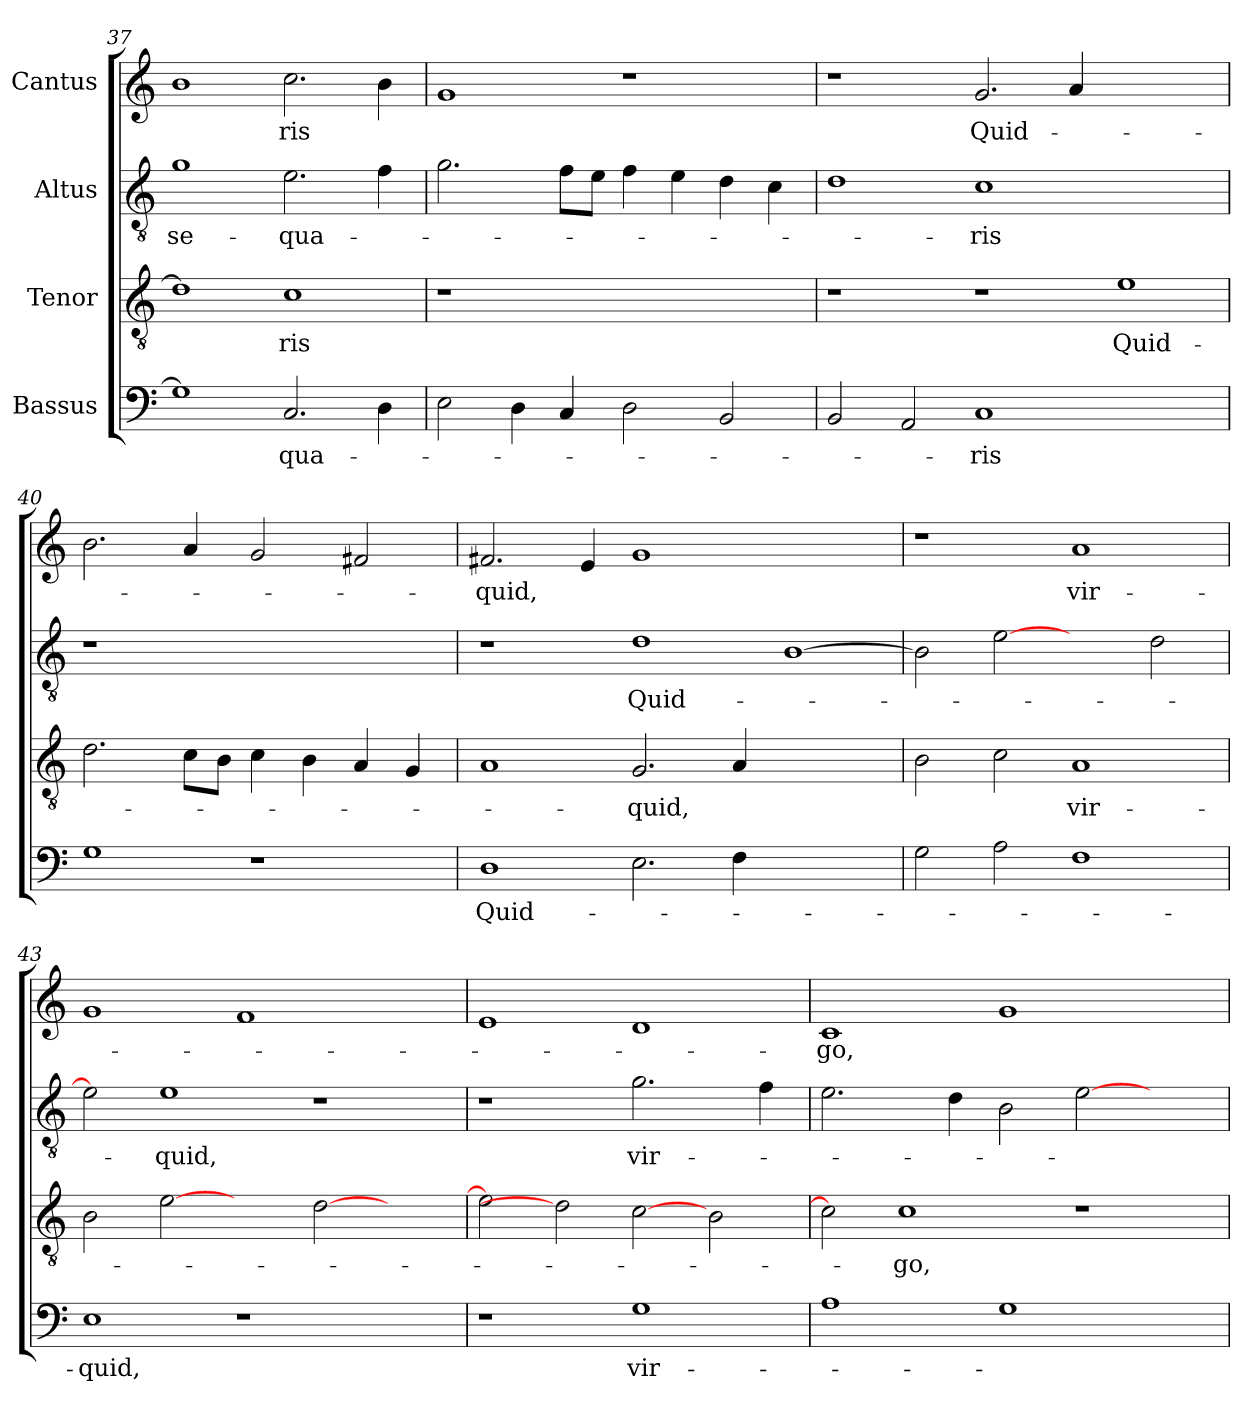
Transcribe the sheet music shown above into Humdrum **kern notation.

**kern	**text	**kern	**text	**kern	**text	**kern	**text
*part4	*part4	*part3	*part3	*part2	*part2	*part1	*part1
*staff4	*staff4	*staff3	*staff3	*staff2	*staff2	*staff1	*staff1
*I"Bassus	*	*I"Tenor	*	*I"Altus	*	*I"Cantus	*
!!LO:LB:g=z
*clefF4	*	*clefGv2	*	*clefGv2	*	*clefG2	*
*k[]	*	*k[]	*	*k[]	*	*k[]	*
*C:	*	*C:	*	*C:	*	*C:	*
=37	=37	=37	=37	=37	=37	=37	=37
!	!	!	!	!	!LO:LY:i	!	!
1G\]	.	1d\]	.	1g\	-se-	1b\	.
!	!LO:LY:i	!	!LO:LY:i	!	!LO:LY:i	!	!
2.C/	-qua-	1c\	-ris	2.e\	-qua-	2.cc\	-ris
4D\	.	.	.	4f\	.	4b\	.
=38	=38	=38	=38	=38	=38	=38	=38
2E\	.	1r	.	2.g\	.	1g/	.
4D\	.	.	.	.	.	.	.
4C/	.	.	.	8f\L	.	.	.
.	.	.	.	8e\J	.	.	.
2D\	.	1ryy	.	4f\	.	1r	.
.	.	.	.	4e\	.	.	.
2BB/	.	.	.	4d\	.	.	.
.	.	.	.	4c\	.	.	.
=39	=39	=39	=39	=39	=39	=39	=39
2BB/	.	1r	.	1d\	.	1r	.
2AA/	.	.	.	.	.	.	.
!	!LO:LY:i	!	!	!	!LO:LY:i	!	!
1C/	-ris	1r	.	1c\	-ris	2.g/	Quid-
.	.	.	.	.	.	4a/	.
!	!	!	!LO:LY:i	!	!	!	!
1ryy	.	1e\	Quid-	1ryy	.	1ryy	.
=40	=40	=40	=40	=40	=40	=40	=40
1G\	.	2.d\	.	1r	.	2.b\	.
.	.	8c\L	.	.	.	4a/	.
.	.	8B\J	.	.	.	.	.
1r	.	4c\	.	1ryy	.	2g/	.
.	.	4B\	.	.	.	.	.
.	.	4A/	.	.	.	2f#X/	.
.	.	4G/	.	.	.	.	.
=41	=41	=41	=41	=41	=41	=41	=41
!	!LO:LY:i	!	!	!	!	!	!
1D\	Quid-	1A/	.	1r	.	2.f#X/	-quid,
.	.	.	.	.	.	4e/	.
!	!	!	!LO:LY:i	!	!LO:LY:i	!	!
2.E\	.	2.G/	-quid,	1d\	Quid-	1g/	.
4F\	.	4A/	.	.	.	.	.
1ryy	.	1ryy	.	[1B\	.	1ryy	.
!!LO:LB:g=z
=42	=42	=42	=42	=42	=42	=42	=42
2G\	.	2B\	.	2B\]	.	1r	.
2A\	.	2c\	.	[2e\	.	.	.
!	!	!	!LO:LY:i	!	!	!	!
1F\	.	1A/	vir-	2ryy	.	1a/	vir-
.	.	.	.	2d\	.	.	.
=43	=43	=43	=43	=43	=43	=43	=43
!	!LO:LY:i	!	!	!	!	!	!
1E\	-quid,	2B\	.	2e\]	.	1g/	.
!	!	!	!	!	!LO:LY:i	!	!
.	.	[2e\	.	1e\	-quid,	.	.
1r	.	2ryy	.	.	.	1f/	.
.	.	[2d\	.	1r	.	.	.
2ryy	.	2ryy	.	.	.	2ryy	.
=44	=44	=44	=44	=44	=44	=44	=44
1r	.	2e\]	.	1r	.	1e/	.
.	.	2d\]	.	.	.	.	.
!	!	!	!	!	!LO:LY:i	!	!
1G\	vir-	[2c\	.	2.g\	vir-	1d/	.
.	.	2B\	.	.	.	.	.
.	.	.	.	4f\	.	.	.
=45	=45	=45	=45	=45	=45	=45	=45
1A\	.	2c\]	.	2.e\	.	1c/	-go,
!	!	!	!LO:LY:i	!	!	!	!
.	.	1c\	-go,	.	.	.	.
.	.	.	.	4d\	.	.	.
1G\	.	.	.	2B\	.	1g/	.
.	.	1r	.	[2e\	.	.	.
2ryy	.	.	.	2ryy	.	2ryy	.
=	=	=	=	=	=	=	=
*-	*-	*-	*-	*-	*-	*-	*-
